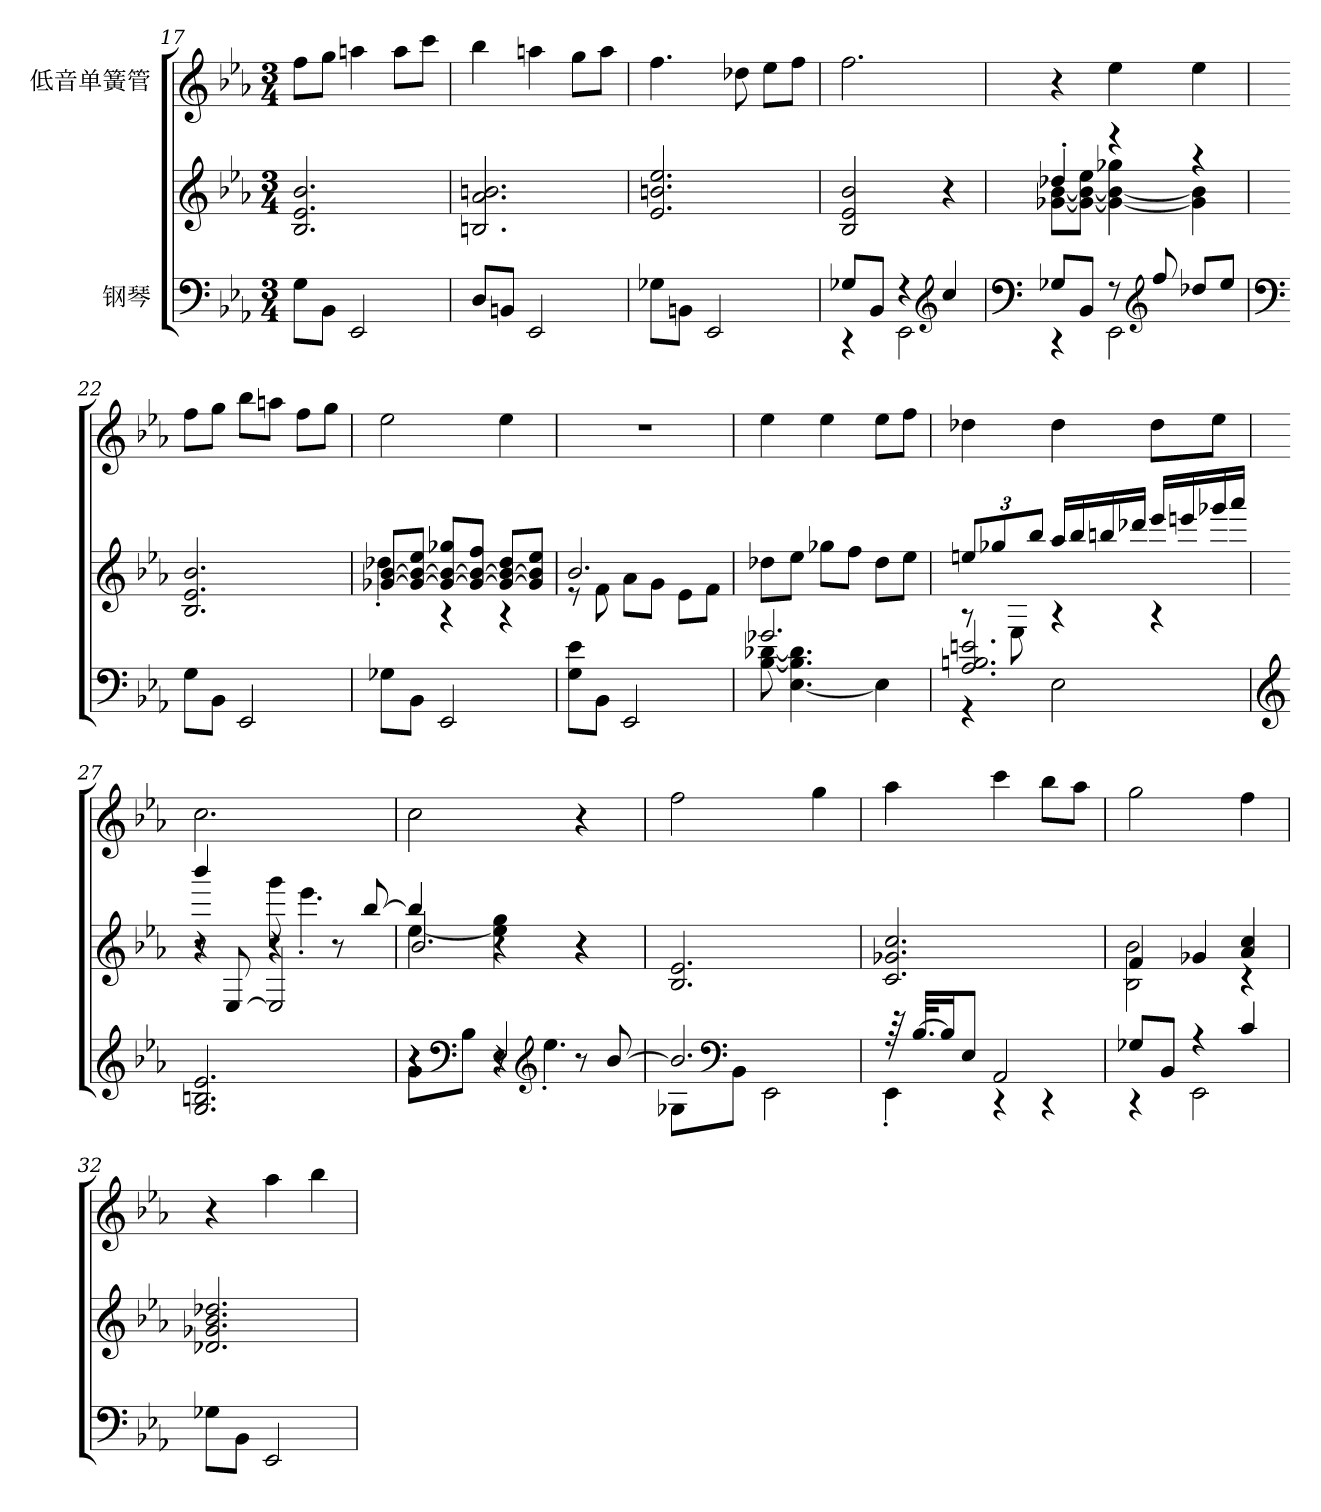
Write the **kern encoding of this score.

**kern	**kern	**kern
*part2	*part2	*part1
*staff3	*staff2	*staff1
*I"钢琴	*	*I"低音单簧管
*clefF4	*clefG2	*clefG2
*	*	*ITrd1c2
*k[b-e-a-]	*k[b-e-a-]	*k[b-e-a-d-g-]
*M3/4	*M3/4	*M3/4
=17	=17	=17
8G\L	2.B-/ 2.e-/ 2.b-/	8ee-\L
8BB-\J	.	8ff\J
2EE-/	.	4ggn\
.	.	8gg\L
.	.	8bb-\J
!!LO:PB:g=z
=18	=18	=18
8D/L	2.Bn/ 2.a-/ 2.bn/	4aa-\
8BBn/J	.	.
2EE-/	.	4ggn\
.	.	8ff\L
.	.	8gg\J
=19	=19	=19
8G-X\L	2.e-/ 2.bn/ 2.ee-/	4.ee-\
8BBn\J	.	.
2EE-/	.	.
.	.	8cc-X\
.	.	8dd-\L
.	.	8ee-\J
=20	=20	=20
*^	*	*
8G-X/L	4r	2B-/ 2e-/ 2b-/	2.ee-\
8BB-/J	.	.	.
4r	2EE-\	.	.
*clefG2	*	*	*
4cc/	.	4r	.
=21	=21	=21	=21
*clefF4	*	*	*
*	*	*^	*
8G-X/L	4r	4dd-X'/	[8g-X\ [8b-\L	4r
8BB-/J	.	.	8g-\_ 8b-\_ 8ee-\J	.
8r	2EE-\	4r	4g-\_ 4b-\_ 4gg-X\	4dd-\
*clefG2	*	*	*	*
8ff/	.	.	.	.
8dd-X/L	.	4r	4g-\] 4b-\]	4dd-\
8ee-/J	.	.	.	.
*v	*v	*	*	*
*	*v	*v	*
!!LO:LB:g=z
=22	=22	=22
*clefF4	*	*
8G\L	2.B-/ 2.e-/ 2.b-/	8ee-\L
8BB-\J	.	8ff\J
2EE-/	.	8aa-\L
.	.	8ggn\J
.	.	8ee-\L
.	.	8ff\J
=23	=23	=23
*	*^	*
8G-X\L	[8g-X/ [8b-/L	4dd-X'\	2dd-\
8BB-\J	8g-/_ 8b-/_ 8ee-/J	.	.
2EE-/	8g-/_ 8b-/_ 8gg-X/L	4r	.
.	8g-/_ 8b-/_ 8ff/J	.	.
.	8g-/_ 8b-/_ 8dd-/L	4r	4dd-\
.	8g-/] 8b-/] 8ee-/J	.	.
=24	=24	=24	=24
8G\ 8e-\L	2.b-/	8r	2.r
8BB-\J	.	8f\	.
2EE-/	.	8a-\L	.
.	.	8g\J	.
.	.	8e-\L	.
.	.	8f\J	.
*	*v	*v	*
=25	=25	=25
*^	*	*
2.g-X/	[8B-\ [8d-X\	8dd-X\L	4dd-\
.	[4.E-\ 4.B-\] 4.d-\]	8ee-\J	.
.	.	8gg-X\L	4dd-\
.	.	8ff\J	.
.	4E-\]	8dd-\L	8dd-\L
.	.	8ee-\J	8ee-\J
!!LO:LB:g=z
=26	=26	=26	=26
*	*	*Xbrackettup	*
*	*	*^	*
2.A-/ 2.Bn/ 2.en/	4r	12een/L	8r	4cc-X\
.	.	12gg-X/	.	.
.	.	.	8E-\	.
.	.	12bb-/J	.	.
.	2E-\	16aa-/LL	4r	4cc-\
.	.	16bb-/	.	.
.	.	16bbn/	.	.
.	.	16ddd-X/JJ	.	.
.	.	16eee-/LL	4r	8cc-\L
.	.	16eeen/	.	.
.	.	16ggg-X/	.	8dd-\J
.	.	16aaa-/JJ	.	.
*v	*v	*	*	*
*	*v	*v	*
=27	=27	=27
*clefG2	*	*
*	*	*MM69
*	*^	*
*	*	*^	*
2.G/ 2.Bn/ 2.e-/	4bbb-/	4r	8r	2.b-\
.	.	.	[8E-/	.
.	4r	8ggg\	2E-/]	.
.	.	4.eee-'\	.	.
.	8r	.	.	.
.	[8bb-/	.	.	.
!!LO:LB:g=z
=28	=28	=28	=28	=28
*^	*	*	*	*
*	*^	*	*	*	*
4r	8g\L	4r	4bb-/]	[4ee-\	2.b-/	2b-\
*clefF4	*	*	*	*	*	*
.	8B-\J	.	.	.	.	.
4r	8r	2E-/	4r	4ee-\] 4gg\	.	.
*clefG2	*	*	*	*	*	*
.	4.ee-'\	.	.	.	.	.
8r	.	.	4r	4r	.	4r
[8b-/	.	.	.	.	.	.
*v	*v	*v	*	*	*	*
*	*v	*v	*v	*
=29	=29	=29
*	*	*MM72
*^	*	*
2.b-/]	8G-X\L	2.B-/ 2.e-/	2ee-\
*clefF4	*	*	*
.	8BB-\J	.	.
.	2EE-\	.	.
.	.	.	4ff\
=30	=30	=30	=30
64r	4EE-'\	2.c/ 2.g-X/ 2.cc/	4gg-\
[32.B-/KLL	.	.	.
16B-/J]	.	.	.
8E-/J	.	.	.
2AA-/	4r	.	4bb-\
.	4r	.	8aa-\L
.	.	.	8gg-\J
=31	=31	=31	=31
*	*	*^	*
8G-X/L	4r	4f/	2B-\ 2b-\	2ff\
8BB-/J	.	.	.	.
4r	2EE-\	4g-X/	.	.
4c/	.	4a-/ 4cc/	4r	4ee-\
*v	*v	*	*	*
*	*v	*v	*
=32	=32	=32
8G-X\L	2.d-X/ 2.g-X/ 2.b-/ 2.dd-X/	4r
8BB-\J	.	.
2EE-/	.	4gg-\
.	.	4aa-\
=	=	=
*-	*-	*-
